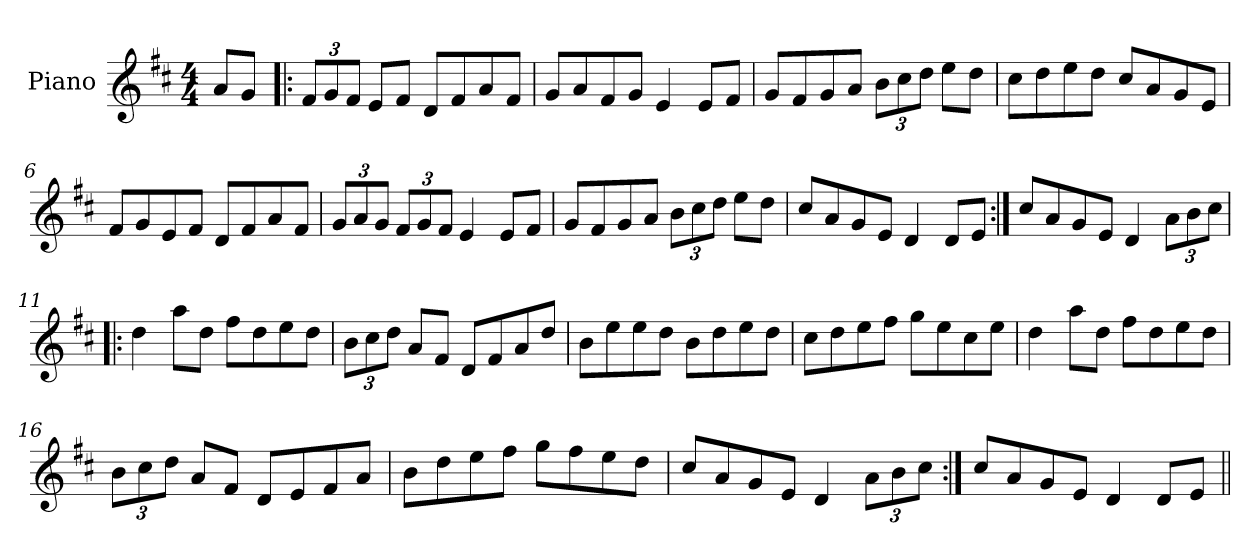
**kern
*part1
*staff1
*I"Piano
*I'Pno
*clefG2
*k[f#c#]
*D:
*M4/4
=1
8a/L
8g/J
=2!|:
12f#/L
12g/
12f#/J
8e/L
8f#/J
8d/L
8f#/
8a/
8f#/J
=3
8g/L
8a/
8f#/
8g/J
4e/
8e/L
8f#/J
=4
8g/L
8f#/
8g/
8a/J
12b\L
12cc#\
12dd\J
8ee\L
8dd\J
=5
8cc#\L
8dd\
8ee\
8dd\J
8cc#/L
8a/
8g/
8e/J
=6
8f#/L
8g/
8e/
8f#/J
8d/L
8f#/
8a/
8f#/J
=7
12g/L
12a/
12g/J
12f#/L
12g/
12f#/J
4e/
8e/L
8f#/J
=8
8g/L
8f#/
8g/
8a/J
12b\L
12cc#\
12dd\J
8ee\L
8dd\J
=9
8cc#/L
8a/
8g/
8e/J
4d/
8d/L
8e/J
=10:|!
8cc#/L
8a/
8g/
8e/J
4d/
12a\L
12b\
12cc#\J
=11!|:
4dd\
8aa\L
8dd\J
8ff#\L
8dd\
8ee\
8dd\J
=12
12b\L
12cc#\
12dd\J
8a/L
8f#/J
8d/L
8f#/
8a/
8dd/J
=13
8b\L
8ee\
8ee\
8dd\J
8b\L
8dd\
8ee\
8dd\J
=14
8cc#\L
8dd\
8ee\
8ff#\J
8gg\L
8ee\
8cc#\
8ee\J
=15
4dd\
8aa\L
8dd\J
8ff#\L
8dd\
8ee\
8dd\J
=16
12b\L
12cc#\
12dd\J
8a/L
8f#/J
8d/L
8e/
8f#/
8a/J
=17
8b\L
8dd\
8ee\
8ff#\J
8gg\L
8ff#\
8ee\
8dd\J
=18
8cc#/L
8a/
8g/
8e/J
4d/
12a\L
12b\
12cc#\J
=19:|!
8cc#/L
8a/
8g/
8e/J
4d/
8d/L
8e/J
=||
*-
